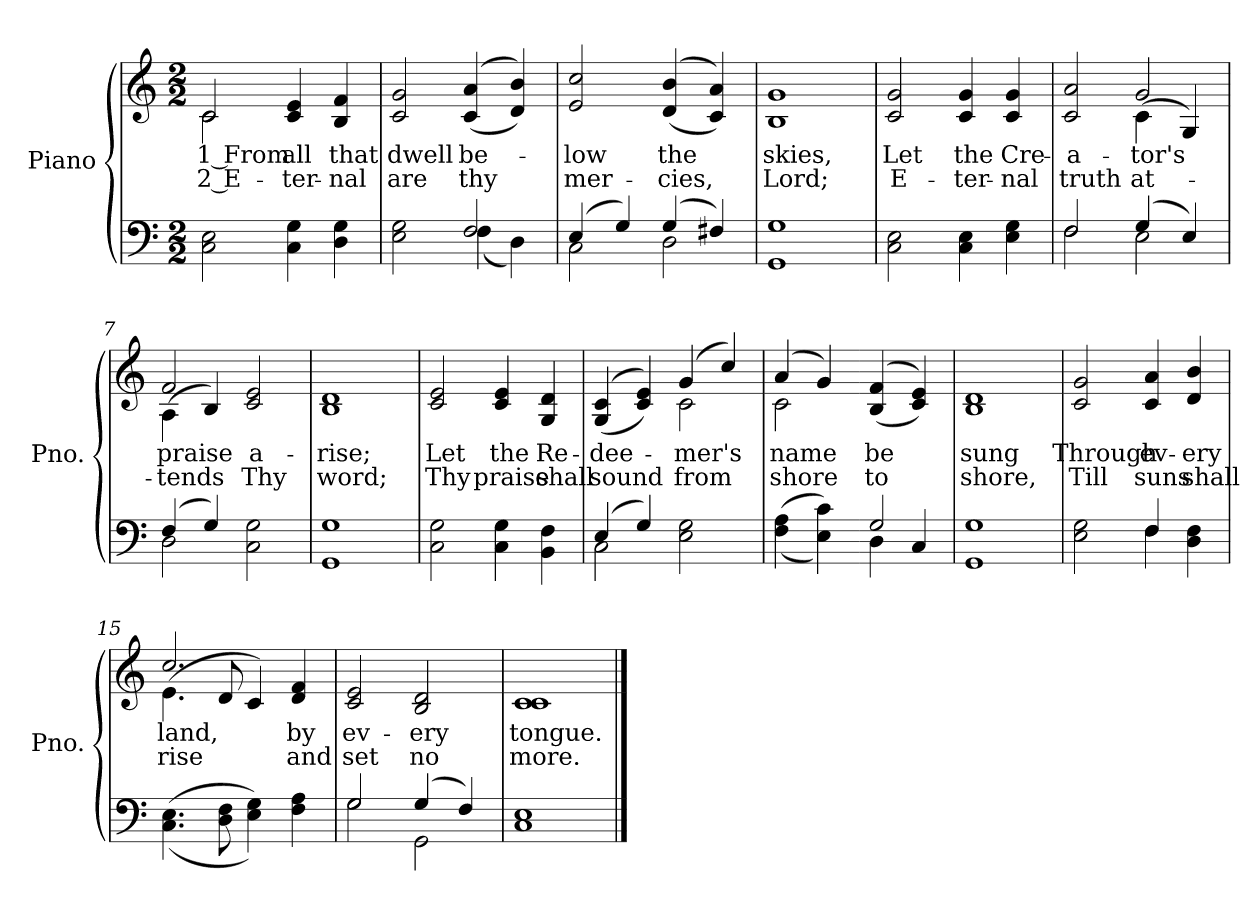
**kern	**kern	**text	**text
*part2	*part1	*part1	*part1
*staff2	*staff1	*staff1	*staff1
*I"Piano	*I"Piano	*	*
*I'Pno.	*I'Pno.	*	*
!!LO:PB:g=z
*clefF4	*clefG2	*	*
*k[]	*k[]	*	*
*C:	*C:	*	*
*M2/2	*M2/2	*	*
=1	=1	=1	=1
!	!	!LO:LY:b:color=#000000	!LO:LY:b:color=#000000
*	*^	*	*
2Ci\ 2Ei	2ci/	2ci\	1 From	2 E-
!	!	!	!LO:LY:b:color=#000000	!LO:LY:b:color=#000000
4Ci\ 4Gi	4ci/ 4ei	2ryy	all	-ter-
!	!	!	!LO:LY:b:color=#000000	!LO:LY:b:color=#000000
4Di\ 4Gi	4Bi/ 4fi	.	that	-nal
*	*v	*v	*	*
=2	=2	=2	=2
*^	*	*	*
!	!	!	!LO:LY:b:color=#000000	!LO:LY:b:color=#000000
2Ei\ 2Gi	2ryy	2ci/ 2gi	dwell	are
!	!	!	!LO:LY:b:color=#000000	!LO:LY:b:color=#000000
2Fi/	(4Fi\	((4ci/ 4ai	be-	thy
.	4Di\)	4di/ 4bi))	.	.
=3	=3	=3	=3	=3
!	!	!	!LO:LY:b:color=#000000	!LO:LY:b:color=#000000
(4Ei/	2Ci\	2ei/ 2cci	-low	mer-
4Gi/)	.	.	.	.
!	!	!	!LO:LY:b:color=#000000	!LO:LY:b:color=#000000
(4Gi/	2Di\	((4di/ 4bi	the	-cies,
4F#Xi/)	.	4ci/ 4ai))	.	.
*v	*v	*	*	*
=4	=4	=4	=4
!	!	!LO:LY:b:color=#000000	!LO:LY:b:color=#000000
1GGi/ 1Gi	1Bi/ 1gi	skies,	Lord;
=5	=5	=5	=5
!	!	!LO:LY:b:color=#000000	!LO:LY:b:color=#000000
2Ci\ 2Ei	2ci/ 2gi	Let	E-
!	!	!LO:LY:b:color=#000000	!LO:LY:b:color=#000000
4Ci\ 4Ei	4ci/ 4gi	the	-ter-
!	!	!LO:LY:b:color=#000000	!LO:LY:b:color=#000000
4Ei\ 4Gi	4ci/ 4gi	Cre-	-nal
!!LO:LB:g=z
=6	=6	=6	=6
*^	*	*	*
!	!	!	!LO:LY:b:color=#000000	!LO:LY:b:color=#000000
*	*	*^	*	*
2Fi/	2Fi\	2ci/ 2ai	2ryy	-a-	truth
!	!	!	!	!LO:LY:b:color=#000000	!LO:LY:b:color=#000000
(4Gi/	2Ei\	2gi/	(4ci\	-tor's	at-
4Ei/)	.	.	4Gi/)	.	.
=7	=7	=7	=7	=7	=7
!	!	!	!	!LO:LY:b:color=#000000	!LO:LY:b:color=#000000
(4Fi/	2Di\	2fi/	(4Ai\	praise	-tends
4Gi/)	.	.	4Bi/)	.	.
!	!	!	!	!LO:LY:b:color=#000000	!LO:LY:b:color=#000000
2Ci\ 2Gi	2ryy	2ci/ 2ei	2ryy	a-	Thy
=8	=8	=8	=8	=8	=8
!	!	!	!	!LO:LY:b:color=#000000	!LO:LY:b:color=#000000
*v	*v	*	*	*	*
*	*v	*v	*	*
1GGi/ 1Gi	1Bi/ 1di	-rise;	word;
=9	=9	=9	=9
!	!	!LO:LY:b:color=#000000	!LO:LY:b:color=#000000
2Ci\ 2Gi	2ci/ 2ei	Let	Thy
!	!	!LO:LY:b:color=#000000	!LO:LY:b:color=#000000
4Ci\ 4Gi	4ci/ 4ei	the	praise
!	!	!LO:LY:b:color=#000000	!LO:LY:b:color=#000000
4BBi\ 4Fi	4Gi/ 4di	Re-	shall
=10	=10	=10	=10
*^	*	*	*
!	!	!	!LO:LY:b:color=#000000	!LO:LY:b:color=#000000
*	*	*^	*	*
(4Ei/	2Ci\	((4Gi/ 4ci	2ryy	-dee-	sound
4Gi/)	.	4ci/ 4ei))	.	.	.
!	!	!	!	!LO:LY:b:color=#000000	!LO:LY:b:color=#000000
2Ei\ 2Gi	2ryy	(4gi/	2ci\	-mer's	from
.	.	4cci/)	.	.	.
*v	*v	*	*	*	*
!!LO:LB:g=z	!!
=11	=11	=11	=11	=11
!	!	!	!LO:LY:b:color=#000000	!LO:LY:b:color=#000000
((4Fi\ 4Ai	(4ai/	2ci\	name	shore
4Ei\ 4ci))	4gi/)	.	.	.
*	*v	*v	*	*
=12-	=12-	=12-	=12-
*^	*	*	*
!	!	!	!LO:LY:b:color=#000000	!LO:LY:b:color=#000000
2Gi/	4Di\	((4Bi/ 4fi	be	to
.	4Ci/	4ci/ 4ei))	.	.
=13	=13	=13	=13	=13
!	!	!	!LO:LY:b:color=#000000	!LO:LY:b:color=#000000
*v	*v	*	*	*
1GGi/ 1Gi	1Bi/ 1di	sung	shore,
=14	=14	=14	=14
*^	*	*	*
!	!	!	!LO:LY:b:color=#000000	!LO:LY:b:color=#000000
2Ei\ 2Gi	2ryy	2ci/ 2gi	Through	Till
!	!	!	!LO:LY:b:color=#000000	!LO:LY:b:color=#000000
4Fi/	4Fi\	4ci/ 4ai	ev-	suns
!	!	!	!LO:LY:b:color=#000000	!LO:LY:b:color=#000000
4Di\ 4Fi	4ryy	4di/ 4bi	-ery	shall
!!LO:LB:g=z
=15	=15	=15	=15	=15
!	!	!	!LO:LY:b:color=#000000	!LO:LY:b:color=#000000
*v	*v	*^	*	*
((4.Ci\ 4.Ei	2.cci/	(4.ei\	land,	rise
8Di\ 8Fi	.	8di/	.	.
4Ei\ 4Gi))	.	4ci/)	.	.
!	!	!	!LO:LY:b:color=#000000	!LO:LY:b:color=#000000
4Fi\ 4Ai	4di/ 4fi	4ryy	by	and
=16	=16	=16	=16	=16
*^	*	*	*	*
!	!	!	!	!LO:LY:b:color=#000000	!LO:LY:b:color=#000000
*	*	*v	*v	*	*
2Gi/	2Gi\	2ci/ 2ei	ev-	set
!	!	!	!LO:LY:b:color=#000000	!LO:LY:b:color=#000000
(4Gi/	2GGi\	2Bi/ 2di	-ery	no
4Fi/)	.	.	.	.
*v	*v	*	*	*
=17	=17	=17	=17
!	!	!LO:LY:b:color=#000000	!LO:LY:b:color=#000000
1Ci\ 1Ei	1ci/ 1ci	tongue.	more.
==	==	==	==
*-	*-	*-	*-
